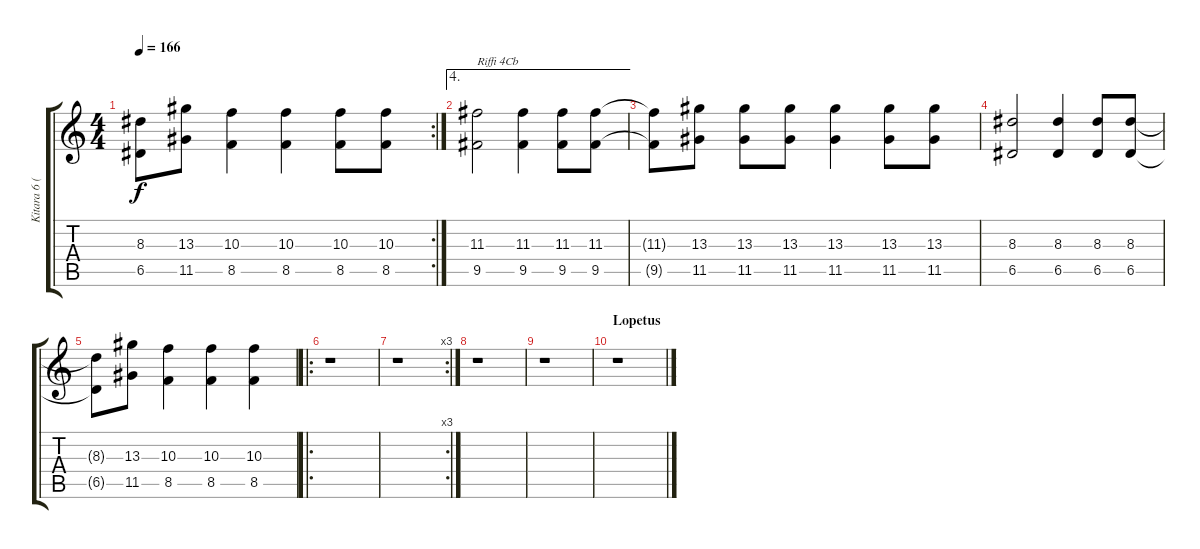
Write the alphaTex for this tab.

\track ("Kitara 6 (Melodia 2)" "Kitara 6 (") {instrument distortionguitar}
\staff {score tabs}
\tuning (E4 B3 G3 D3 A2 D2) {hide}
\rc 2
\ts (4 4)
\tempo 166
\clef g2
\ks c
(8.3{t} 6.5{t}).8{dy f} (13.3 11.5).8 (10.3 8.5).4 (10.3 8.5).4 (10.3 8.5).8 (10.3 8.5).8 |
\ae 4
(11.3 9.5).2{txt "Riffi 4Cb"} (11.3 9.5).4 (11.3 9.5).8 (11.3 9.5).8 |
(11.3{t} 9.5{t}).8 (13.3 11.5).8 (13.3 11.5).8 (13.3 11.5).8 (13.3 11.5).4 (13.3 11.5).8 (13.3 11.5).8 |
(8.3 6.5).2 (8.3 6.5).4 (8.3 6.5).8 (8.3 6.5).8 |
(8.3{t} 6.5{t}).8 (13.3 11.5).8 (10.3 8.5).4 (10.3 8.5).4 (10.3 8.5).4 |
\ro
r.1 |
\rc 3
r.1 |
r.1 |
r.1 |
\section ("" "Lopetus")
r.1
